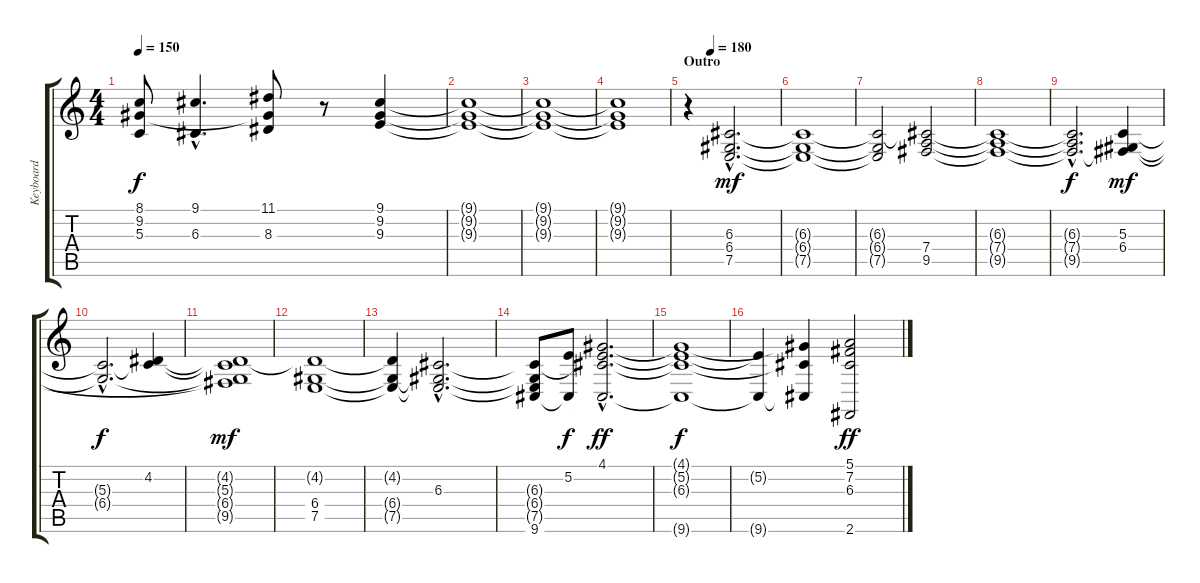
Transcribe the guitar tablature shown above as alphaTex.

\track ("Keyboard" "Keyboard") {instrument stringensemble1}
\staff {score tabs}
\tuning (E4 B3 G3 D3 A2 E2) {hide}
\ts (4 4)
\tempo 150
\clef g2
\ks c
(8.1{t} 9.2{t} 5.3{t}).8{dy f} (9.1{hac} 6.3{hac}).4{d} (11.1 9.2{t} 8.3).8 r.8 (9.1 9.2 9.3).4{volume 0} |
(9.1{t} 9.2{t} 9.3{t}).1 |
(9.1{t} 9.2{t} 9.3{t}).1 |
(9.1{t} 9.2{t} 9.3{t}).1 |
\section ("" "Outro")
\tempo (180 0.25)
r.4 (6.3{hac} 6.4{hac} 7.5{hac}).2{d dy mf volume 6 instrument stringensemble2} |
(6.3{t} 6.4{t} 7.5{t}).1 |
(6.3{t} 6.4{t} 7.5{t}).2 (6.3{t} 7.4 9.5).2 |
(6.3{t} 7.4{t} 9.5{t}).1 |
(6.3{hac t} 7.4{hac t} 9.5{hac t}).2{d dy f} (5.3 6.4 9.5{t}).4{dy mf} |
(5.3{hac t} 6.4{hac t}).2{d dy f} (4.2 5.3{t}).4 |
(4.2{t} 5.3{t} 6.4{t} 9.5{t}).1{dy mf} |
(4.2{t} 6.4 7.5).1 |
(4.2{t} 6.4{t} 7.5{t}).4 (6.3{hac} 6.4{hac t} 7.5{hac t}).2{d} |
(6.3{t} 6.4{t} 7.5{t} 9.6).8 (5.2 9.6{t}).8{dy f} (4.1{hac} 5.2{hac t} 6.3{hac t} 9.6{hac t}).2{d dy ff} |
(4.1{t} 5.2{t} 6.3{t} 9.6{t}).1{dy f} |
(5.2{t} 9.6{t}).4 (4.1{t} 6.3{t} 9.6{t}).4 (5.1 7.2 6.3 2.6).2{dy ff}
